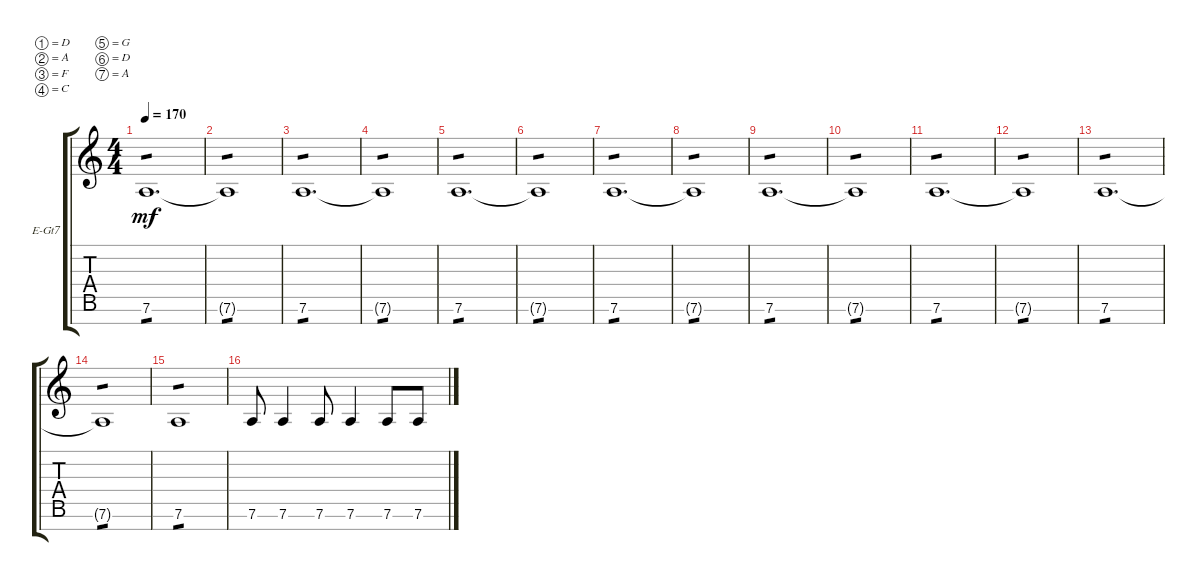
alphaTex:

\defaultSystemsLayout 4
\bracketExtendMode groupsimilarinstruments
\firstSystemTrackNameOrientation horizontal
\otherSystemsTrackNameOrientation horizontal
\track ("Fuzz" "E-Gt7") {instrument distortionguitar}
\staff {score tabs}
\tuning (D4 A3 F3 C3 G2 D2 A1)
\ts (4 4)
\tempo 170
\clef g2
\ks c
7.6.1{d tp 1 dy mf} |
7.6{t}.1{tp 1} |
7.6.1{d tp 1} |
7.6{t}.1{tp 1} |
7.6.1{d tp 1} |
7.6{t}.1{tp 1} |
7.6.1{d tp 1} |
7.6{t}.1{tp 1} |
7.6.1{d tp 1} |
7.6{t}.1{tp 1} |
7.6.1{d tp 1} |
7.6{t}.1{tp 1} |
7.6.1{d tp 1} |
7.6{t}.1{tp 1} |
7.6.1{tp 1} |
7.6.8 7.6.4 7.6.8 7.6.4 7.6.8 7.6.8
